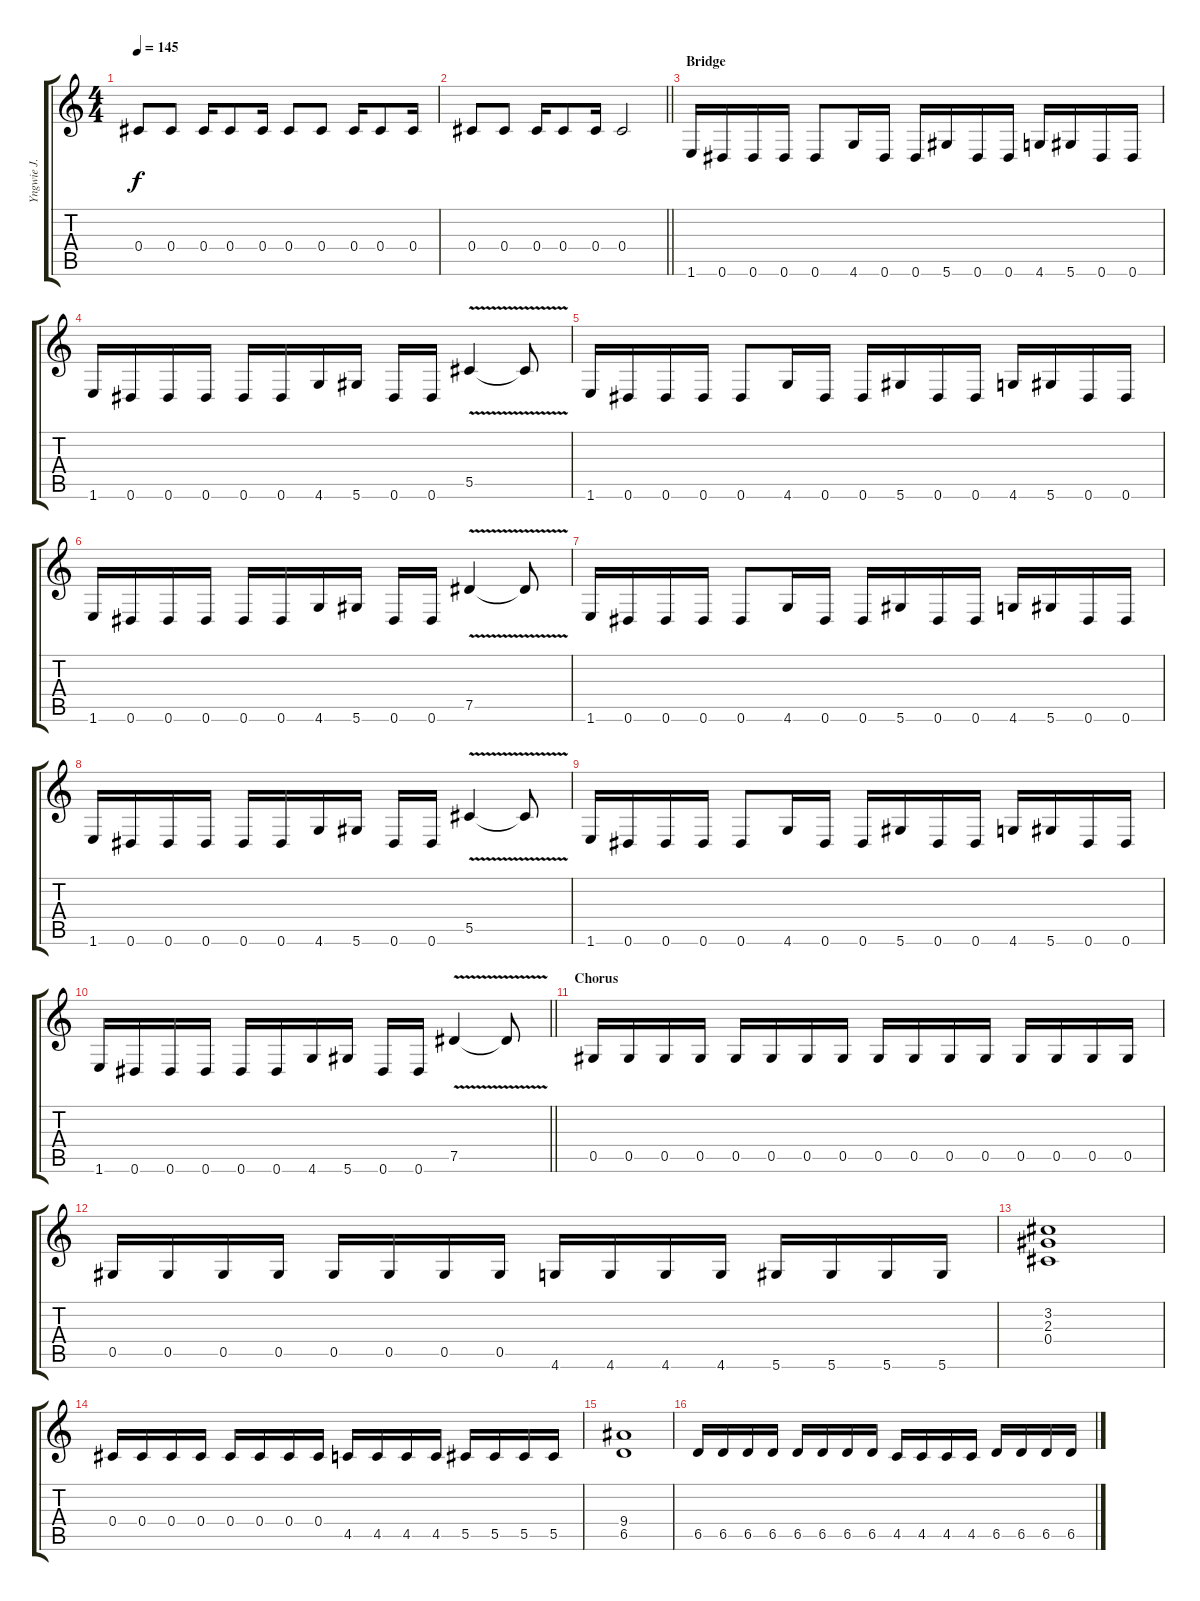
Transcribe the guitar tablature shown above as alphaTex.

\track ("Yngwie J. Malmsteen" "Yngwie J. ") {instrument overdrivenguitar}
\staff {score tabs}
\tuning (Eb4 Bb3 Gb3 Db3 Ab2 Eb2) {hide}
\ts (4 4)
\tempo 145
\clef g2
\ks c
0.4.8{dy f} 0.4.8 0.4.16 0.4.8 0.4.16 0.4.8 0.4.8 0.4.16 0.4.8 0.4.16 |
\barLineRight lightlight
0.4.8 0.4.8 0.4.16 0.4.8 0.4.16 0.4.2 |
\section ("" "Bridge")
1.6.16 0.6.16 0.6.16 0.6.16 0.6.8 4.6.16 0.6.16 0.6.16 5.6.16 0.6.16 0.6.16 4.6.16 5.6.16 0.6.16 0.6.16 |
1.6.16 0.6.16 0.6.16 0.6.16 0.6.16 0.6.16 4.6.16 5.6.16 0.6.16 0.6.16 5.5{v}.4 5.5{t}.8 |
1.6.16 0.6.16 0.6.16 0.6.16 0.6.8 4.6.16 0.6.16 0.6.16 5.6.16 0.6.16 0.6.16 4.6.16 5.6.16 0.6.16 0.6.16 |
1.6.16 0.6.16 0.6.16 0.6.16 0.6.16 0.6.16 4.6.16 5.6.16 0.6.16 0.6.16 7.5{v}.4 7.5{t}.8 |
1.6.16 0.6.16 0.6.16 0.6.16 0.6.8 4.6.16 0.6.16 0.6.16 5.6.16 0.6.16 0.6.16 4.6.16 5.6.16 0.6.16 0.6.16 |
1.6.16 0.6.16 0.6.16 0.6.16 0.6.16 0.6.16 4.6.16 5.6.16 0.6.16 0.6.16 5.5{v}.4 5.5{t}.8 |
1.6.16 0.6.16 0.6.16 0.6.16 0.6.8 4.6.16 0.6.16 0.6.16 5.6.16 0.6.16 0.6.16 4.6.16 5.6.16 0.6.16 0.6.16 |
\barLineRight lightlight
1.6.16 0.6.16 0.6.16 0.6.16 0.6.16 0.6.16 4.6.16 5.6.16 0.6.16 0.6.16 7.5{v}.4 7.5{t}.8 |
\section ("" "Chorus")
0.5.16 0.5.16 0.5.16 0.5.16 0.5.16 0.5.16 0.5.16 0.5.16 0.5.16 0.5.16 0.5.16 0.5.16 0.5.16 0.5.16 0.5.16 0.5.16 |
0.5.16 0.5.16 0.5.16 0.5.16 0.5.16 0.5.16 0.5.16 0.5.16 4.6.16 4.6.16 4.6.16 4.6.16 5.6.16 5.6.16 5.6.16 5.6.16 |
(3.2 2.3 0.4).1 |
0.4.16 0.4.16 0.4.16 0.4.16 0.4.16 0.4.16 0.4.16 0.4.16 4.5.16 4.5.16 4.5.16 4.5.16 5.5.16 5.5.16 5.5.16 5.5.16 |
(9.4 6.5).1 |
6.5.16 6.5.16 6.5.16 6.5.16 6.5.16 6.5.16 6.5.16 6.5.16 4.5.16 4.5.16 4.5.16 4.5.16 6.5.16 6.5.16 6.5.16 6.5.16
